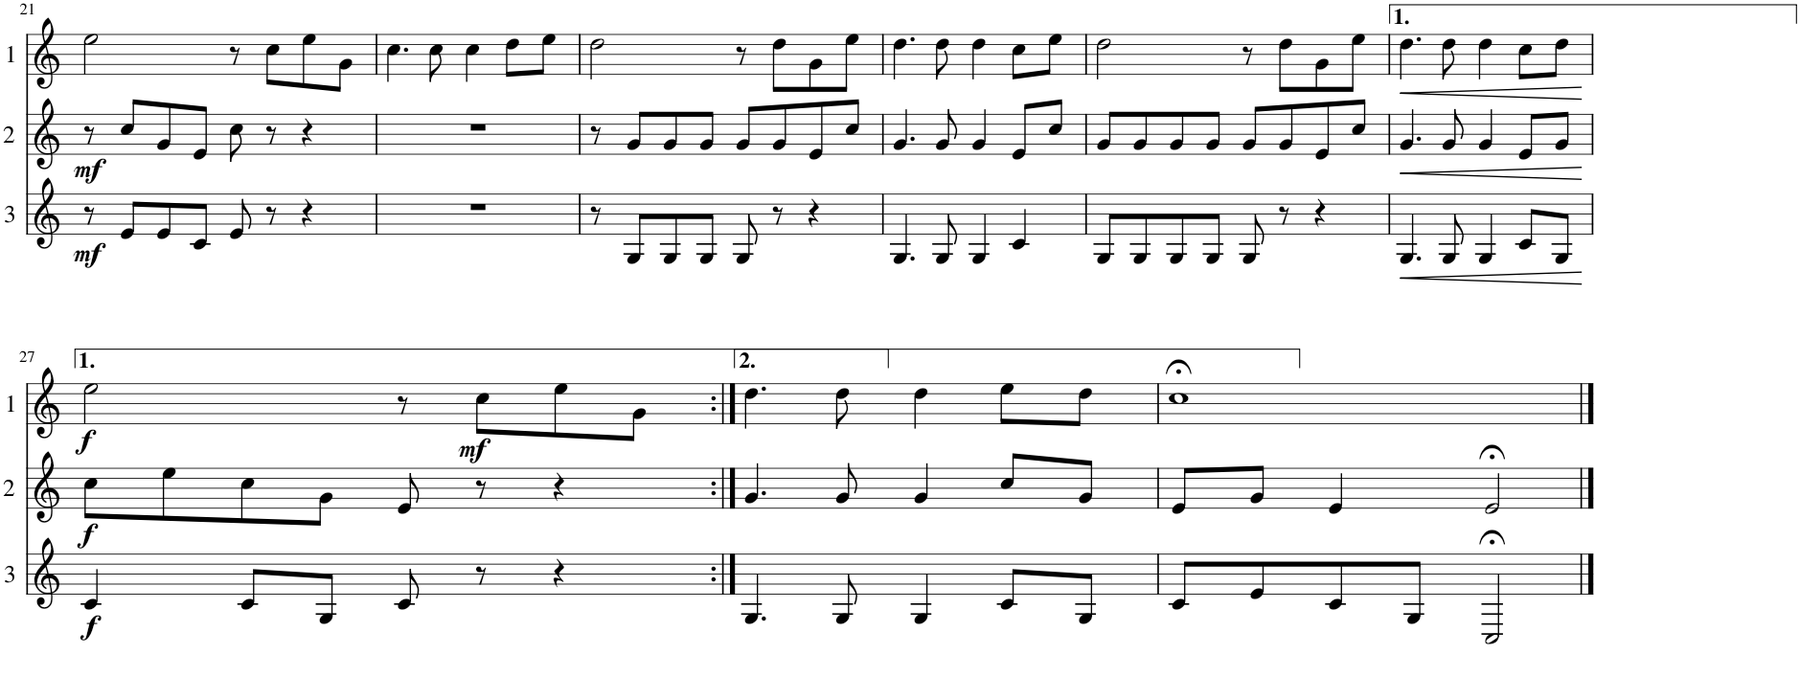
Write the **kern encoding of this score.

**kern	**dynam	**kern	**dynam	**kern	**dynam
*part3	*part3	*part2	*part2	*part1	*part1
*staff3	*staff3	*staff2	*staff2	*staff1	*staff1
*I"Cor 3	*	*I"Cor 2	*	*I"Cor 1	*
!!LO:PB:g=z
*clefG2	*	*clefG2	*	*clefG2	*
*Trd4c7	*	*Trd4c7	*	*Trd4c7	*
*k[]	*	*k[]	*	*k[]	*
*M4/4	*	*M4/4	*	*M4/4	*
=21	=21	=21	=21	=21	=21
!	!LO:DY:b	!	!LO:DY:b	!	!
8r	mf	8r	mf	2ee\	.
8e/L	.	8cc/L	.	.	.
8e/	.	8g/	.	.	.
8c/J	.	8e/J	.	.	.
8e/	.	8cc\	.	8r	.
8r	.	8r	.	8cc\L	.
4r	.	4r	.	8ee\	.
.	.	.	.	8g\J	.
=22	=22	=22	=22	=22	=22
1r	.	1r	.	4.cc\	.
.	.	.	.	8cc\	.
.	.	.	.	4cc\	.
.	.	.	.	8dd\L	.
.	.	.	.	8ee\J	.
=23	=23	=23	=23	=23	=23
8r	.	8r	.	2dd\	.
8G/L	.	8g/L	.	.	.
8G/	.	8g/	.	.	.
8G/J	.	8g/J	.	.	.
8G/	.	8g/L	.	8r	.
8r	.	8g/	.	8dd\L	.
4r	.	8e/	.	8g\	.
.	.	8cc/J	.	8ee\J	.
=24	=24	=24	=24	=24	=24
4.G/	.	4.g/	.	4.dd\	.
8G/	.	8g/	.	8dd\	.
4G/	.	4g/	.	4dd\	.
4c/	.	8e/L	.	8cc\L	.
.	.	8cc/J	.	8ee\J	.
=25	=25	=25	=25	=25	=25
8G/L	.	8g/L	.	2dd\	.
8G/	.	8g/	.	.	.
8G/	.	8g/	.	.	.
8G/J	.	8g/J	.	.	.
8G/	.	8g/L	.	8r	.
8r	.	8g/	.	8dd\L	.
4r	.	8e/	.	8g\	.
.	.	8cc/J	.	8ee\J	.
=26	=26	=26	=26	=26	=26
!	!LO:HP:b	!	!LO:HP:b	!	!LO:HP:b
4.G/	<	4.g/	<	4.dd\	<
8G/	.	8g/	.	8dd\	.
4G/	.	4g/	.	4dd\	.
8c/L	.	8e/L	.	8cc\L	.
8G/J	.	8g/J	.	8dd\J	.
.	[	.	[	.	[
!!LO:LB:g=z
=27	=27	=27	=27	=27	=27
!	!LO:DY:b	!	!LO:DY:b	!	!LO:DY:b
4c/	f	8cc\L	f	2ee\	f
.	.	8ee\	.	.	.
8c/L	.	8cc\	.	.	.
8G/J	.	8g\J	.	.	.
8c/	.	8e/	.	8r	.
!	!	!	!	!	!LO:DY:b
8r	.	8r	.	8cc\L	mf
4r	.	4r	.	8ee\	.
.	.	.	.	8g\J	.
=28:|!	=28:|!	=28:|!	=28:|!	=28:|!	=28:|!
4.G/	.	4.g/	.	4.dd\	.
8G/	.	8g/	.	8dd\	.
4G/	.	4g/	.	4dd\	.
8c/L	.	8cc/L	.	8ee\L	.
8G/J	.	8g/J	.	8dd\J	.
=29	=29	=29	=29	=29	=29
8c/L	.	8e/L	.	1cc;<	.
8e/	.	8g/J	.	.	.
8c/	.	4e/	.	.	.
8G/J	.	.	.	.	.
2C;</	.	2e;</	.	.	.
==	==	==	==	==	==
*-	*-	*-	*-	*-	*-
